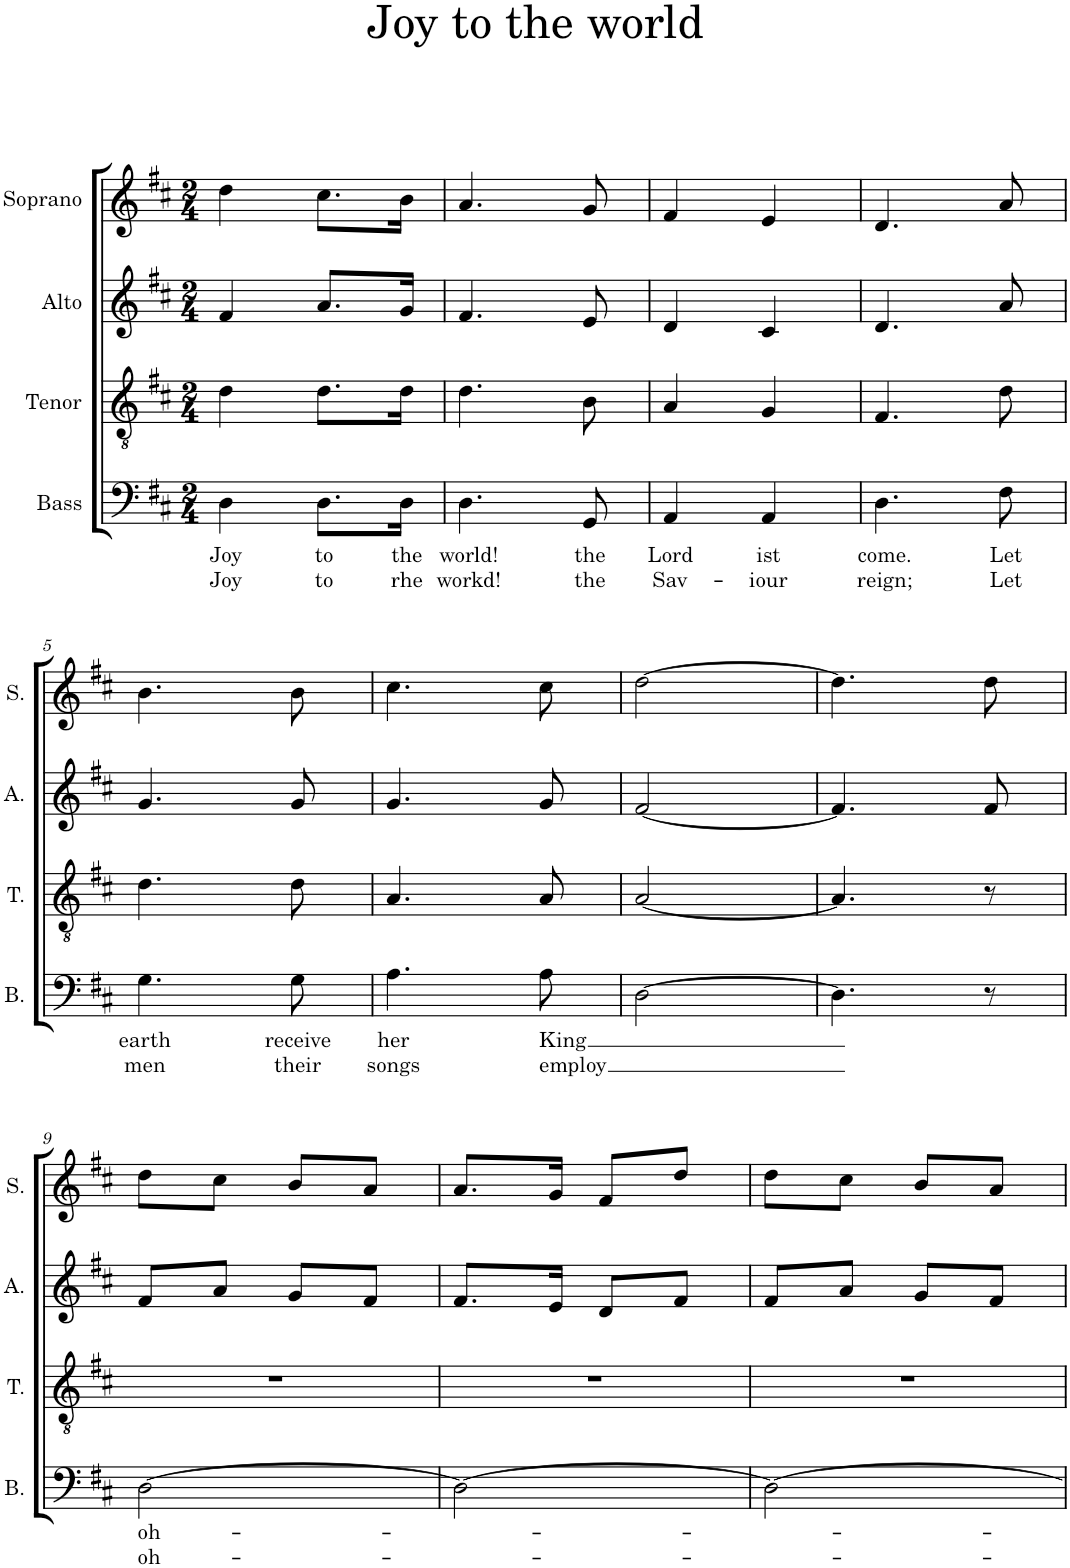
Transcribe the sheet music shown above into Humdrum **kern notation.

**kern	**text	**text	**kern	**kern	**kern
*part4	*part4	*part4	*part3	*part2	*part1
*staff4	*staff4	*staff4	*staff3	*staff2	*staff1
*I"Bass	*	*	*I"Tenor	*I"Alto	*I"Soprano
*I'B.	*	*	*I'T.	*I'A.	*I'S.
*clefF4	*	*	*clefGv2	*clefG2	*clefG2
*	*	*	*Trd1c2	*	*
*k[f#c#]	*	*	*k[f#c#]	*k[f#c#]	*k[f#c#]
*M2/4	*	*	*M2/4	*M2/4	*M2/4
=1	=1	=1	=1	=1	=1
!	!LO:LY:b	!LO:LY:b	!	!	!
4D\	Joy	Joy	4d\	4f#/	4dd\
!	!LO:LY:b	!LO:LY:b	!	!	!
8.D\L	to	to	8.d\L	8.a/L	8.cc#\L
!	!LO:LY:b	!LO:LY:b	!	!	!
16D\Jk	the	rhe	16d\Jk	16g/Jk	16b\Jk
=2	=2	=2	=2	=2	=2
!	!LO:LY:b	!LO:LY:b	!	!	!
4.D\	world!	workd!	4.d\	4.f#/	4.a/
!	!LO:LY:b	!LO:LY:b	!	!	!
8GG/	the	the	8B\	8e/	8g/
=3	=3	=3	=3	=3	=3
!	!LO:LY:b	!LO:LY:b	!	!	!
4AA/	Lord	Sav-	4A/	4d/	4f#/
!	!LO:LY:b	!LO:LY:b	!	!	!
4AA/	ist	-iour	4G/	4c#/	4e/
=4	=4	=4	=4	=4	=4
!	!LO:LY:b	!LO:LY:b	!	!	!
4.D\	come.	reign;	4.F#/	4.d/	4.d/
!	!LO:LY:b	!LO:LY:b	!	!	!
8F#\	Let	Let	8d\	8a/	8a/
!!LO:LB:g=z
=5	=5	=5	=5	=5	=5
!	!LO:LY:b	!LO:LY:b	!	!	!
4.G\	earth	men	4.d\	4.g/	4.b\
!	!LO:LY:b	!LO:LY:b	!	!	!
8G\	receive	their	8d\	8g/	8b\
=6	=6	=6	=6	=6	=6
!	!LO:LY:b	!LO:LY:b	!	!	!
4.A\	her	songs	4.A/	4.g/	4.cc#\
!	!LO:LY:b	!LO:LY:b	!	!	!
8A\	King	employ	8A/	8g/	8cc#\
=7	=7	=7	=7	=7	=7
[2D\	.	.	[2A/	[2f#/	[2dd\
=8	=8	=8	=8	=8	=8
4.D\]	.	.	4.A/]	4.f#/]	4.dd\]
8r	.	.	8r	8f#/	8dd\
!!LO:LB:g=z
=9	=9	=9	=9	=9	=9
!	!LO:LY:b	!LO:LY:b	!	!	!
[2D\	oh-	oh-	2r	8f#/L	8dd\L
.	.	.	.	8a/J	8cc#\J
.	.	.	.	8g/L	8b/L
.	.	.	.	8f#/J	8a/J
=10	=10	=10	=10	=10	=10
2D\_	.	.	2r	8.f#/L	8.a/L
.	.	.	.	16e/Jk	16g/Jk
.	.	.	.	8d/L	8f#/L
.	.	.	.	8f#/J	8dd/J
=11	=11	=11	=11	=11	=11
2D\_	.	.	2r	8f#/L	8dd\L
.	.	.	.	8a/J	8cc#\J
.	.	.	.	8g/L	8b/L
.	.	.	.	8f#/J	8a/J
=	=	=	=	=	=
*-	*-	*-	*-	*-	*-
